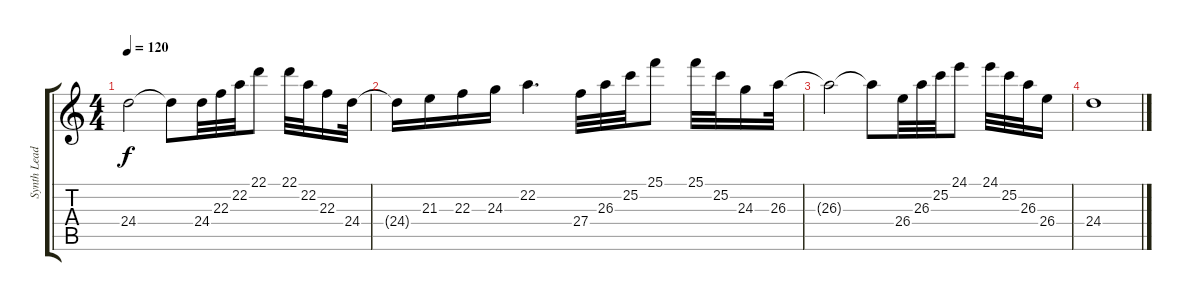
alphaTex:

\track ("Synth Lead" "Synth Lead") {instrument lead3calliope}
\staff {score tabs}
\tuning (E4 B3 G3 D3 A2 E2) {hide}
\ts (4 4)
\tempo 120
\clef g2
\ks c
24.4{t}.2{dy f} 24.4{t}.8 24.4.32 22.3.32 22.2.32 22.1.8 22.1.32 22.2.32 22.3.16 24.4.32 |
24.4{t}.16 21.3.16 22.3.16 24.3.16 22.2.4{d} 27.4.32 26.3.32 25.2.32 25.1.8 25.1.32 25.2.32 24.3.16 26.3.32 |
26.3{t}.2 26.3{t}.8 26.4.32 26.3.32 25.2.32 24.1.8 24.1.32 25.2.32 26.3.32 26.4.16 |
24.4.1
